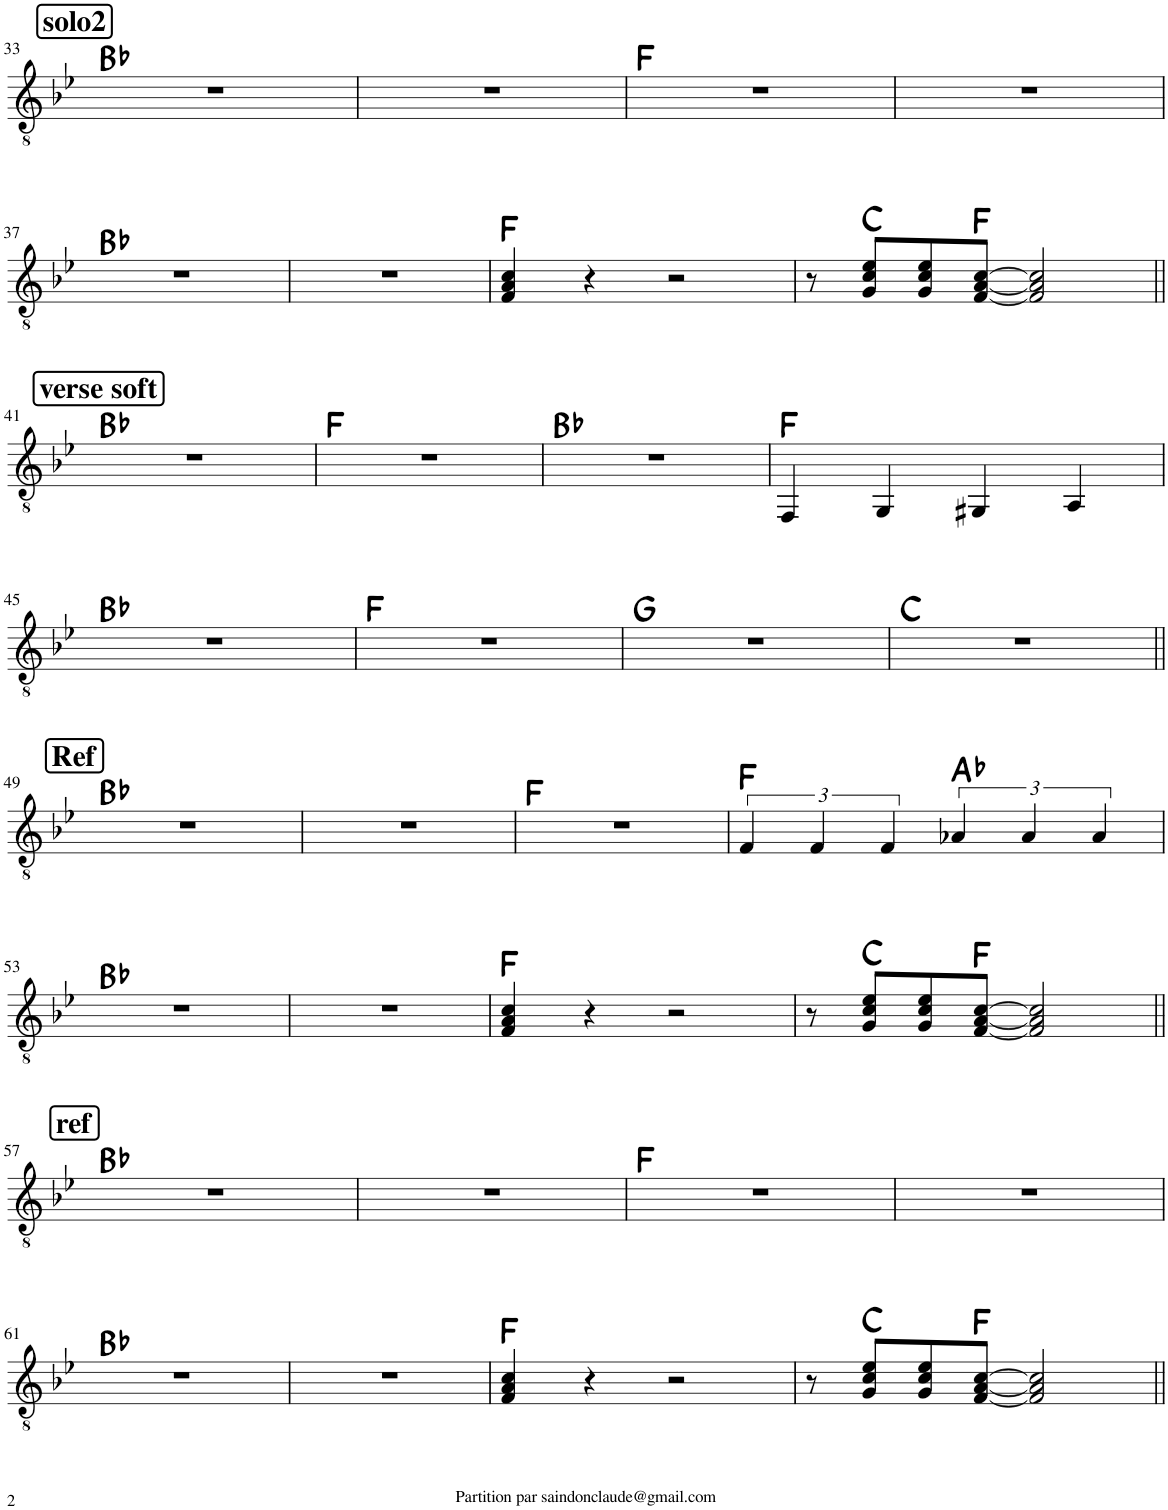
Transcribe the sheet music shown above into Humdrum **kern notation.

**kern	**harte
*part1	*part1
*staff1	*
*I"Classical Guitar	*
*I'Guit.	*
!!LO:PB:g=z
*clefGv2	*
*k[b-e-]	*
*M4/4	*
!!LO:REH:place=s1:a:B:rj:fs=14:t=solo2
=33	=33
1r	Bb:maj
=34	=34
1r	.
=35	=35
1r	F:maj
=36	=36
1r	.
!!LO:LB:g=z
=37	=37
1r	Bb:maj
=38	=38
1r	.
=39	=39
4F/ 4A/ 4c/	F:maj
4r	.
2r	.
=40	=40
8r	.
8G/ 8c/ 8e-/L	C:maj
8G/ 8c/ 8e-/	.
[8F/ [8A/ [8c/J	F:maj
2F/] 2A/] 2c/]	.
!!LO:LB:g=z
!!LO:REH:place=s1:a:B:rj:fs=14:t=verse soft
=41||	=41||
1r	Bb:maj
=42	=42
1r	F:maj
=43	=43
1r	Bb:maj
=44	=44
4FF/	F:maj
4GG/	.
4GG#X/	.
4AA/	.
!!LO:LB:g=z
=45	=45
1r	Bb:maj
=46	=46
1r	F:maj
=47	=47
1r	G:maj
=48	=48
1r	C:maj
!!LO:LB:g=z
!!LO:REH:place=s1:a:B:rj:fs=14:t=Ref
=49||	=49||
1r	Bb:maj
=50	=50
1r	.
=51	=51
1r	F:maj
=52	=52
6F/	F:maj
6F/	.
6F/	.
6A-X/	Ab:maj
6A-/	.
6A-/	.
!!LO:LB:g=z
=53	=53
1r	Bb:maj
=54	=54
1r	.
=55	=55
4F/ 4A/ 4c/	F:maj
4r	.
2r	.
=56	=56
8r	.
8G/ 8c/ 8e-/L	C:maj
8G/ 8c/ 8e-/	.
[8F/ [8A/ [8c/J	F:maj
2F/] 2A/] 2c/]	.
!!LO:LB:g=z
!!LO:REH:place=s1:a:B:rj:fs=14:t=ref
=57||	=57||
1r	Bb:maj
=58	=58
1r	.
=59	=59
1r	F:maj
=60	=60
1r	.
!!LO:LB:g=z
=61	=61
1r	Bb:maj
=62	=62
1r	.
=63	=63
4F/ 4A/ 4c/	F:maj
4r	.
2r	.
=64	=64
8r	.
8G/ 8c/ 8e-/L	C:maj
8G/ 8c/ 8e-/	.
[8F/ [8A/ [8c/J	F:maj
2F/] 2A/] 2c/]	.
=||	=||
*-	*-
